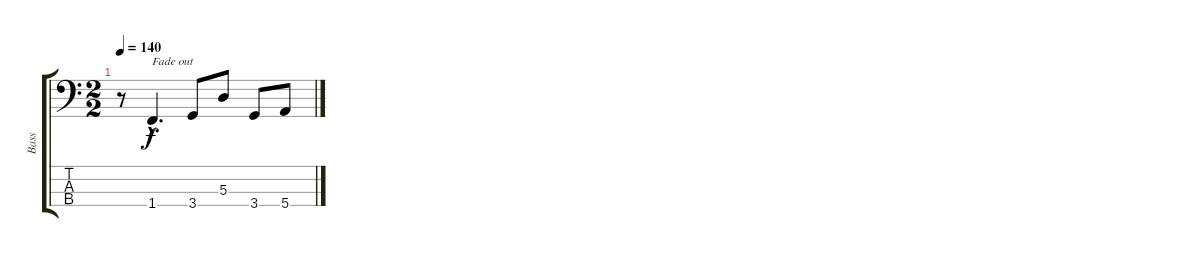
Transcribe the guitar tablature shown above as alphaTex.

\track ("Bass" "Bass") {instrument electricbasspick}
\staff {score tabs}
\tuning (G2 D2 A1 E1) {hide}
\ts (2 2)
\tempo 140
\clef f4
\ks c
r.8{dy f} 1.4{hac}.4{d txt "Fade out"} 3.4.8 5.3.8 3.4.8 5.4.8
